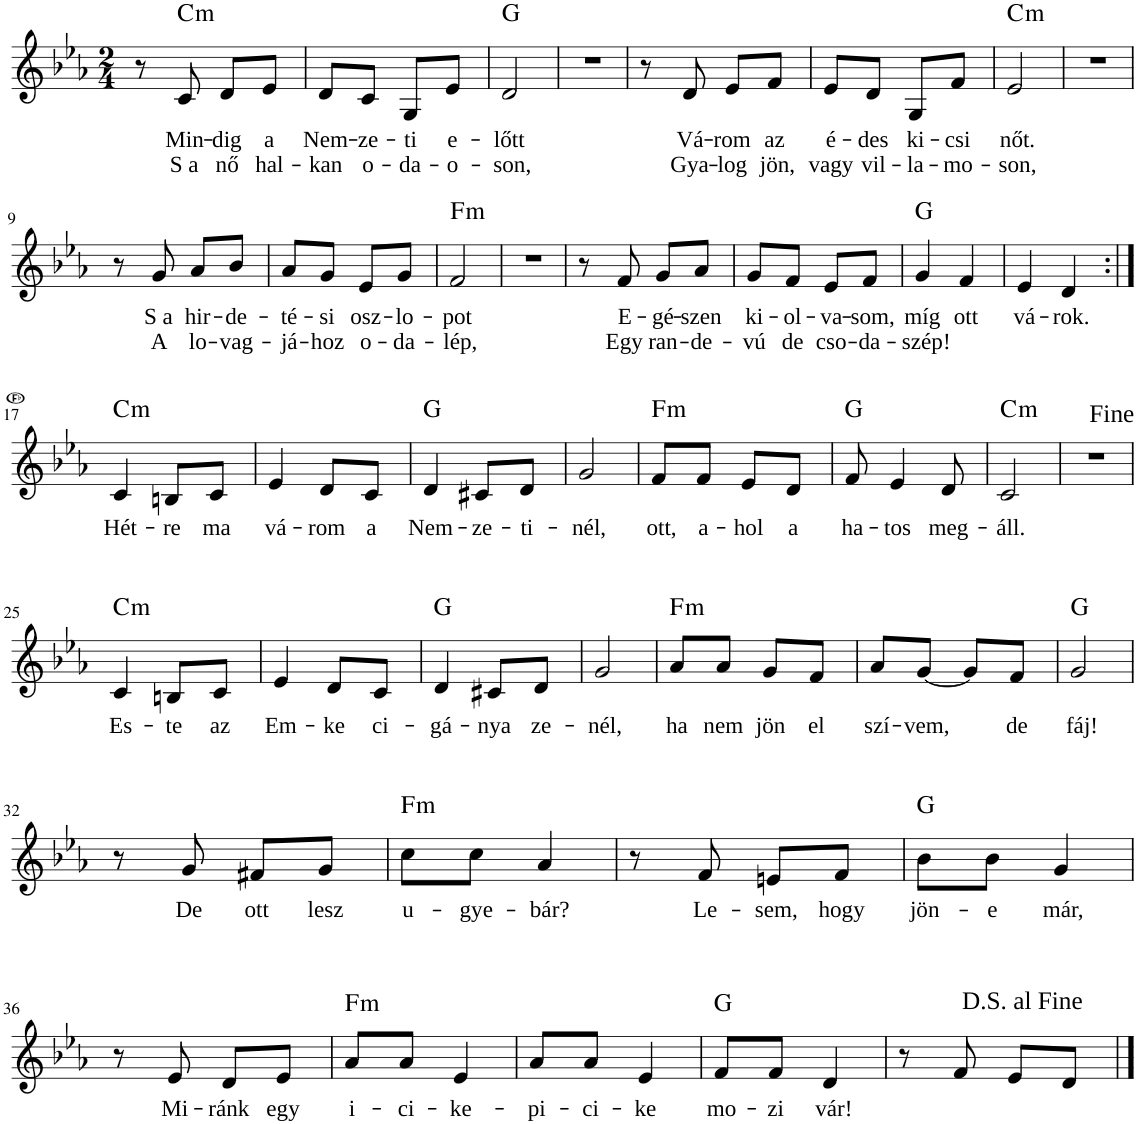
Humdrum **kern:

**kern	**text	**text	**harte
*part1	*part1	*part1	*part1
*staff1	*staff1	*staff1	*
*I"Voice	*	*	*
*clefG2	*	*	*
*k[b-e-a-]	*	*	*
*M2/4	*	*	*
=1	=1	=1	=1
8r	.	.	.
!	!LO:LY:b	!LO:LY:b	!LO:H:kt=m
8c/	Min-	S a	C:min
!	!LO:LY:b	!LO:LY:b	!
8d/L	-dig	nő	.
!	!LO:LY:b	!LO:LY:b	!
8e-/J	a	hal-	.
=2	=2	=2	=2
!	!LO:LY:b	!LO:LY:b	!
8d/L	Nem-	-kan	.
!	!LO:LY:b	!LO:LY:b	!
8c/J	-ze-	o-	.
!	!LO:LY:b	!LO:LY:b	!
8G/L	-ti	-da-	.
!	!LO:LY:b	!LO:LY:b	!
8e-/J	e-	-o-	.
=3	=3	=3	=3
!	!LO:LY:b	!LO:LY:b	!
2d/	-lőtt	-son,	G:maj
=4	=4	=4	=4
2r	.	.	.
=5	=5	=5	=5
8r	.	.	.
!	!LO:LY:b	!LO:LY:b	!
8d/	Vá-	Gya-	.
!	!LO:LY:b	!LO:LY:b	!
8e-/L	-rom	-log	.
!	!LO:LY:b	!LO:LY:b	!
8f/J	az	jön,	.
=6	=6	=6	=6
!	!LO:LY:b	!LO:LY:b	!
8e-/L	é-	vagy	.
!	!LO:LY:b	!LO:LY:b	!
8d/J	-des	vil-	.
!	!LO:LY:b	!LO:LY:b	!
8G/L	ki-	-la-	.
!	!LO:LY:b	!LO:LY:b	!
8f/J	-csi	-mo-	.
=7	=7	=7	=7
!	!LO:LY:b	!LO:LY:b	!LO:H:kt=m
2e-/	nőt.	-son,	C:min
=8	=8	=8	=8
2r	.	.	.
!!LO:LB:g=z
=9	=9	=9	=9
8r	.	.	.
!	!LO:LY:b	!LO:LY:b	!
8g/	S a	A	.
!	!LO:LY:b	!LO:LY:b	!
8a-/L	hir-	lo-	.
!	!LO:LY:b	!LO:LY:b	!
8b-/J	-de-	-vag-	.
=10	=10	=10	=10
!	!LO:LY:b	!LO:LY:b	!
8a-/L	-té-	-já-	.
!	!LO:LY:b	!LO:LY:b	!
8g/J	-si	-hoz	.
!	!LO:LY:b	!LO:LY:b	!
8e-/L	osz-	o-	.
!	!LO:LY:b	!LO:LY:b	!
8g/J	-lo-	-da-	.
=11	=11	=11	=11
!	!LO:LY:b	!LO:LY:b	!LO:H:kt=m
2f/	-pot	-lép,	F:min
=12	=12	=12	=12
2r	.	.	.
=13	=13	=13	=13
8r	.	.	.
!	!LO:LY:b	!LO:LY:b	!
8f/	E-	Egy	.
!	!LO:LY:b	!LO:LY:b	!
8g/L	-gé-	ran-	.
!	!LO:LY:b	!LO:LY:b	!
8a-/J	-szen	-de-	.
=14	=14	=14	=14
!	!LO:LY:b	!LO:LY:b	!
8g/L	ki-	-vú	.
!	!LO:LY:b	!LO:LY:b	!
8f/J	-ol-	de	.
!	!LO:LY:b	!LO:LY:b	!
8e-/L	-va-	cso-	.
!	!LO:LY:b	!LO:LY:b	!
8f/J	-som,	-da-	.
=15	=15	=15	=15
!	!LO:LY:b	!LO:LY:b	!
4g/	míg	-szép!	G:maj
!	!LO:LY:b	!	!
4f/	ott	.	.
=16	=16	=16	=16
!	!LO:LY:b	!	!
4e-/	vá-	.	.
!	!LO:LY:b	!	!
4d/	-rok.	.	.
!!LO:LB:g=z
=17:|!	=17:|!	=17:|!	=17:|!
!	!LO:LY:b	!	!LO:H:kt=m
4c/	Hét-	.	C:min
!	!LO:LY:b	!	!
8Bn/L	-re	.	.
!	!LO:LY:b	!	!
8c/J	ma	.	.
=18	=18	=18	=18
!	!LO:LY:b	!	!
4e-/	vá-	.	.
!	!LO:LY:b	!	!
8d/L	-rom	.	.
!	!LO:LY:b	!	!
8c/J	a	.	.
=19	=19	=19	=19
!	!LO:LY:b	!	!
4d/	Nem-	.	G:maj
!	!LO:LY:b	!	!
8c#X/L	-ze-	.	.
!	!LO:LY:b	!	!
8d/J	-ti-	.	.
=20	=20	=20	=20
!	!LO:LY:b	!	!
2g/	-nél,	.	.
=21	=21	=21	=21
!	!LO:LY:b	!	!LO:H:kt=m
8f/L	ott,	.	F:min
!	!LO:LY:b	!	!
8f/J	a-	.	.
!	!LO:LY:b	!	!
8e-/L	-hol	.	.
!	!LO:LY:b	!	!
8d/J	a	.	.
=22	=22	=22	=22
!	!LO:LY:b	!	!
8f/	ha-	.	G:maj
!	!LO:LY:b	!	!
4e-/	-tos	.	.
!	!LO:LY:b	!	!
8d/	meg-	.	.
=23	=23	=23	=23
!	!LO:LY:b	!	!LO:H:kt=m
2c/	-áll.	.	C:min
=24	=24	=24	=24
2r	.	.	.
!LO:TX:a:t=<font face="Times New Roman"/>Fine	!	!	!
!!LO:LB:g=z
=25	=25	=25	=25
!	!LO:LY:b	!	!LO:H:kt=m
4c/	Es-	.	C:min
!	!LO:LY:b	!	!
8Bn/L	-te	.	.
!	!LO:LY:b	!	!
8c/J	az	.	.
=26	=26	=26	=26
!	!LO:LY:b	!	!
4e-/	Em-	.	.
!	!LO:LY:b	!	!
8d/L	-ke	.	.
!	!LO:LY:b	!	!
8c/J	ci-	.	.
=27	=27	=27	=27
!	!LO:LY:b	!	!
4d/	-gá-	.	G:maj
!	!LO:LY:b	!	!
8c#X/L	-nya	.	.
!	!LO:LY:b	!	!
8d/J	ze-	.	.
=28	=28	=28	=28
!	!LO:LY:b	!	!
2g/	-nél,	.	.
=29	=29	=29	=29
!	!LO:LY:b	!	!LO:H:kt=m
8a-/L	ha	.	F:min
!	!LO:LY:b	!	!
8a-/J	nem	.	.
!	!LO:LY:b	!	!
8g/L	jön	.	.
!	!LO:LY:b	!	!
8f/J	el	.	.
=30	=30	=30	=30
!	!LO:LY:b	!	!
8a-/L	szí-	.	.
!	!LO:LY:b	!	!
[8g/J	-vem,	.	.
8g/L]	.	.	.
!	!LO:LY:b	!	!
8f/J	de	.	.
=31	=31	=31	=31
!	!LO:LY:b	!	!
2g/	fáj!	.	G:maj
!!LO:LB:g=z
=32	=32	=32	=32
8r	.	.	.
!	!LO:LY:b	!	!
8g/	De	.	.
!	!LO:LY:b	!	!
8f#X/L	ott	.	.
!	!LO:LY:b	!	!
8g/J	lesz	.	.
=33	=33	=33	=33
!	!LO:LY:b	!	!LO:H:kt=m
8cc\L	u-	.	F:min
!	!LO:LY:b	!	!
8cc\J	-gye-	.	.
!	!LO:LY:b	!	!
4a-/	-bár?	.	.
=34	=34	=34	=34
8r	.	.	.
!	!LO:LY:b	!	!
8f/	Le-	.	.
!	!LO:LY:b	!	!
8en/L	-sem,	.	.
!	!LO:LY:b	!	!
8f/J	hogy	.	.
=35	=35	=35	=35
!	!LO:LY:b	!	!
8b-\L	jön-	.	G:maj
!	!LO:LY:b	!	!
8b-\J	-e	.	.
!	!LO:LY:b	!	!
4g/	már,	.	.
!!LO:LB:g=z
=36	=36	=36	=36
8r	.	.	.
!	!LO:LY:b	!	!
8e-/	Mi-	.	.
!	!LO:LY:b	!	!
8d/L	-ránk	.	.
!	!LO:LY:b	!	!
8e-/J	egy	.	.
=37	=37	=37	=37
!	!LO:LY:b	!	!LO:H:kt=m
8a-/L	i-	.	F:min
!	!LO:LY:b	!	!
8a-/J	-ci-	.	.
!	!LO:LY:b	!	!
4e-/	-ke-	.	.
=38	=38	=38	=38
!	!LO:LY:b	!	!
8a-/L	-pi-	.	.
!	!LO:LY:b	!	!
8a-/J	-ci-	.	.
!	!LO:LY:b	!	!
4e-/	-ke	.	.
=39	=39	=39	=39
!	!LO:LY:b	!	!
8f/L	mo-	.	G:maj
!	!LO:LY:b	!	!
8f/J	-zi	.	.
!	!LO:LY:b	!	!
4d/	vár!	.	.
=40	=40	=40	=40
8r	.	.	.
8f/	.	.	.
8e-/L	.	.	.
8d/J	.	.	.
!LO:TX:a:t=<font face="Times New Roman"/>D.S. al Fine	!	!	!
==	==	==	==
*-	*-	*-	*-
